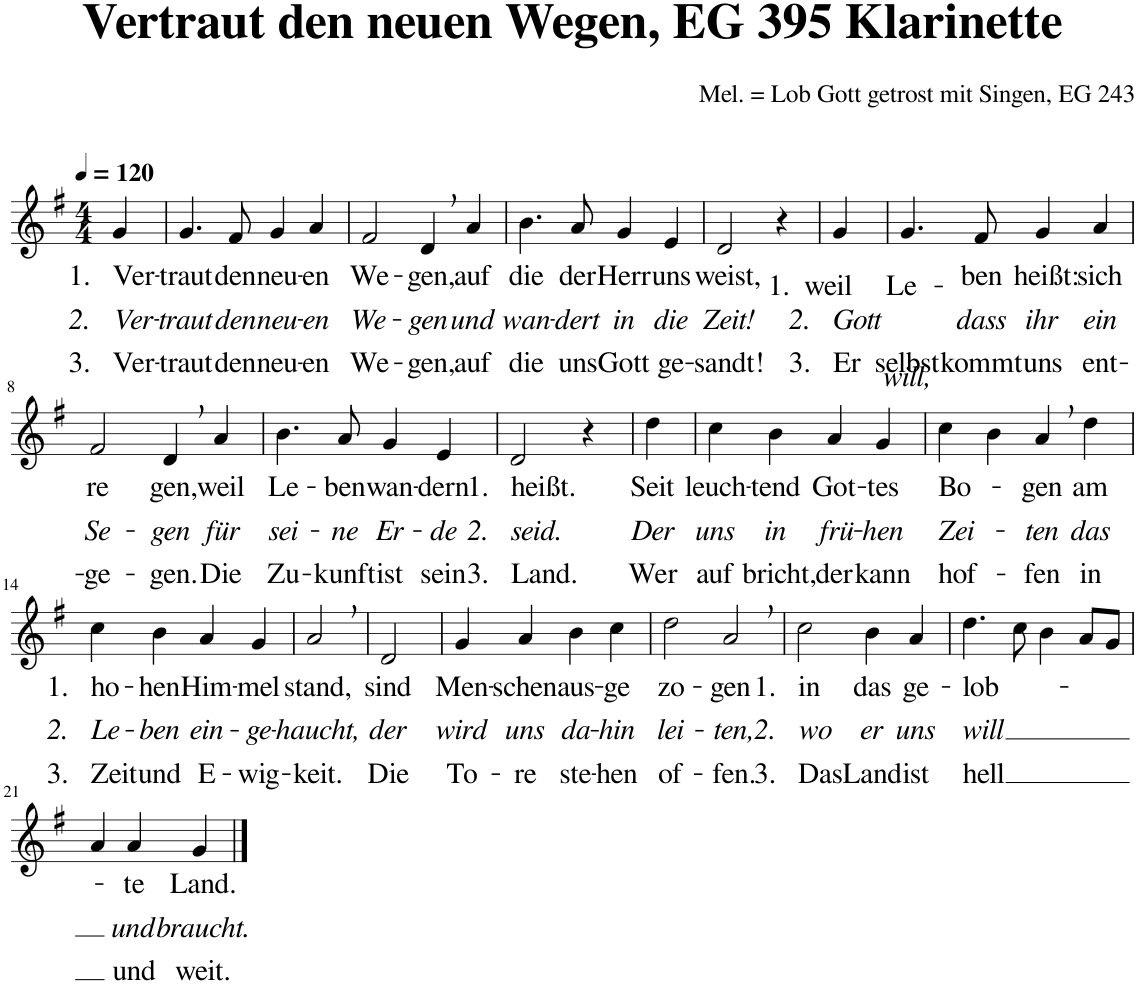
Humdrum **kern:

**kern	**text	**text	**text
*part1	*part1	*part1	*part1
*staff1	*staff1	*staff1	*staff1
*I"B Klarinette	*	*	*
*clefG2	*	*	*
*Trd1c2	*	*	*
*k[f#]	*	*	*
*M4/4	*	*	*
=1	=1	=1	=1
!	!LO:LY:b	!LO:LY:b	!LO:LY:b
4g/	1. Ver-	2. Ver-	3. Ver-
=2	=2	=2	=2
!	!LO:LY:b	!LO:LY:b	!LO:LY:b
4.g/	-traut	-traut	-traut
!	!LO:LY:b	!LO:LY:b	!LO:LY:b
8f#/	den	den	den
!	!LO:LY:b	!LO:LY:b	!LO:LY:b
4g/	neu-	neu-	neu-
!	!LO:LY:b	!LO:LY:b	!LO:LY:b
4a/	-en	-en	-en
=3	=3	=3	=3
!	!LO:LY:b	!LO:LY:b	!LO:LY:b
2f#/	We-	We-	We-
!	!LO:LY:b	!LO:LY:b	!LO:LY:b
4d,/	-gen,	-gen	-gen,
!	!LO:LY:b	!LO:LY:b	!LO:LY:b
4a/	auf	und	auf
=4	=4	=4	=4
!	!LO:LY:b	!LO:LY:b	!LO:LY:b
4.b\	die	wan-	die
!	!LO:LY:b	!LO:LY:b	!LO:LY:b
8a/	der	-dert	uns
!	!LO:LY:b	!LO:LY:b	!LO:LY:b
4g/	Herr	in	Gott
!	!LO:LY:b	!LO:LY:b	!LO:LY:b
4e/	uns	die	ge-
=5	=5	=5	=5
!	!LO:LY:b	!LO:LY:b	!LO:LY:b
2d/	weist,	Zeit!	-sandt!
4r	.	.	.
=6	=6	=6	=6
!	!LO:LY:b	!LO:LY:b	!LO:LY:b
4g/	1. weil	2. Gott	3. Er
=7	=7	=7	=7
!	!LO:LY:b	!LO:LY:b	!LO:LY:b
4.g/	Le-	will,	selbst
!	!LO:LY:b	!LO:LY:b	!LO:LY:b
8f#/	-ben	dass	kommt
!	!LO:LY:b	!LO:LY:b	!LO:LY:b
4g/	heißt:	ihr	uns
!	!LO:LY:b	!LO:LY:b	!LO:LY:b
4a/	sich	ein	ent-
!!LO:LB:g=z
=8	=8	=8	=8
!	!LO:LY:b	!LO:LY:b	!LO:LY:b
2f#/	re	Se-	-ge-
!	!LO:LY:b	!LO:LY:b	!LO:LY:b
4d,/	gen,	-gen	-gen.
!	!LO:LY:b	!LO:LY:b	!LO:LY:b
4a/	weil	für	Die
=9	=9	=9	=9
!	!LO:LY:b	!LO:LY:b	!LO:LY:b
4.b\	Le-	sei-	Zu-
!	!LO:LY:b	!LO:LY:b	!LO:LY:b
8a/	-ben	-ne	-kunft
!	!LO:LY:b	!LO:LY:b	!LO:LY:b
4g/	wan-	Er-	ist
!	!LO:LY:b	!LO:LY:b	!LO:LY:b
4e/	-dern	-de	sein
=10	=10	=10	=10
!	!LO:LY:b	!LO:LY:b	!LO:LY:b
2d/	1. heißt.	2. seid.	3. Land.
4r	.	.	.
=11	=11	=11	=11
!	!LO:LY:b	!LO:LY:b	!LO:LY:b
4dd\	Seit	Der	Wer
=12	=12	=12	=12
!	!LO:LY:b	!LO:LY:b	!LO:LY:b
4cc\	leuch-	uns	auf
!	!LO:LY:b	!LO:LY:b	!LO:LY:b
4b\	-tend	in	bricht,
!	!LO:LY:b	!LO:LY:b	!LO:LY:b
4a/	Got-	frü-	der
!	!LO:LY:b	!LO:LY:b	!LO:LY:b
4g/	-tes	-hen	kann
=13	=13	=13	=13
!	!LO:LY:b	!LO:LY:b	!LO:LY:b
4cc\	Bo-	Zei-	hof-
4b\	.	.	.
!	!LO:LY:b	!LO:LY:b	!LO:LY:b
4a,/	-gen	-ten	-fen
!	!LO:LY:b	!LO:LY:b	!LO:LY:b
4dd\	am	das	in
!!LO:LB:g=z
=14	=14	=14	=14
!	!LO:LY:b	!LO:LY:b	!LO:LY:b
4cc\	1. ho-	2. Le-	3. Zeit
!	!LO:LY:b	!LO:LY:b	!LO:LY:b
4b\	-hen	-ben	und
!	!LO:LY:b	!LO:LY:b	!LO:LY:b
4a/	Him-	ein-	E-
!	!LO:LY:b	!LO:LY:b	!LO:LY:b
4g/	-mel	-ge-	-wig-
=15	=15	=15	=15
!	!LO:LY:b	!LO:LY:b	!LO:LY:b
2a,/	stand,	-haucht,	-keit.
=16	=16	=16	=16
!	!LO:LY:b	!LO:LY:b	!LO:LY:b
2d/	sind	der	Die
=17	=17	=17	=17
!	!LO:LY:b	!LO:LY:b	!LO:LY:b
4g/	Men-	wird	To-
!	!LO:LY:b	!LO:LY:b	!LO:LY:b
4a/	-schen	uns	-re
!	!LO:LY:b	!LO:LY:b	!LO:LY:b
4b\	aus-	da-	ste-
!	!LO:LY:b	!LO:LY:b	!LO:LY:b
4cc\	-ge	-hin	-hen
=18	=18	=18	=18
!	!LO:LY:b	!LO:LY:b	!LO:LY:b
2dd\	zo-	lei-	of-
!	!LO:LY:b	!LO:LY:b	!LO:LY:b
2a,/	-gen	-ten,	-fen.
=19	=19	=19	=19
!	!LO:LY:b	!LO:LY:b	!LO:LY:b
2cc\	1. in	2. wo	3. Das
!	!LO:LY:b	!LO:LY:b	!LO:LY:b
4b\	das	er	Land
!	!LO:LY:b	!LO:LY:b	!LO:LY:b
4a/	ge-	uns	ist
=20	=20	=20	=20
!	!LO:LY:b	!LO:LY:b	!LO:LY:b
4.dd\	-lob-	will	hell
8cc\	.	.	.
4b\	.	.	.
8a/L	.	.	.
8g/J	.	.	.
!!LO:LB:g=z
=21	=21	=21	=21
4a/	.	.	.
!	!LO:LY:b	!LO:LY:b	!LO:LY:b
4a/	-te	und	und
!	!LO:LY:b	!LO:LY:b	!LO:LY:b
4g/	Land.	braucht.	weit.
==	==	==	==
*-	*-	*-	*-
